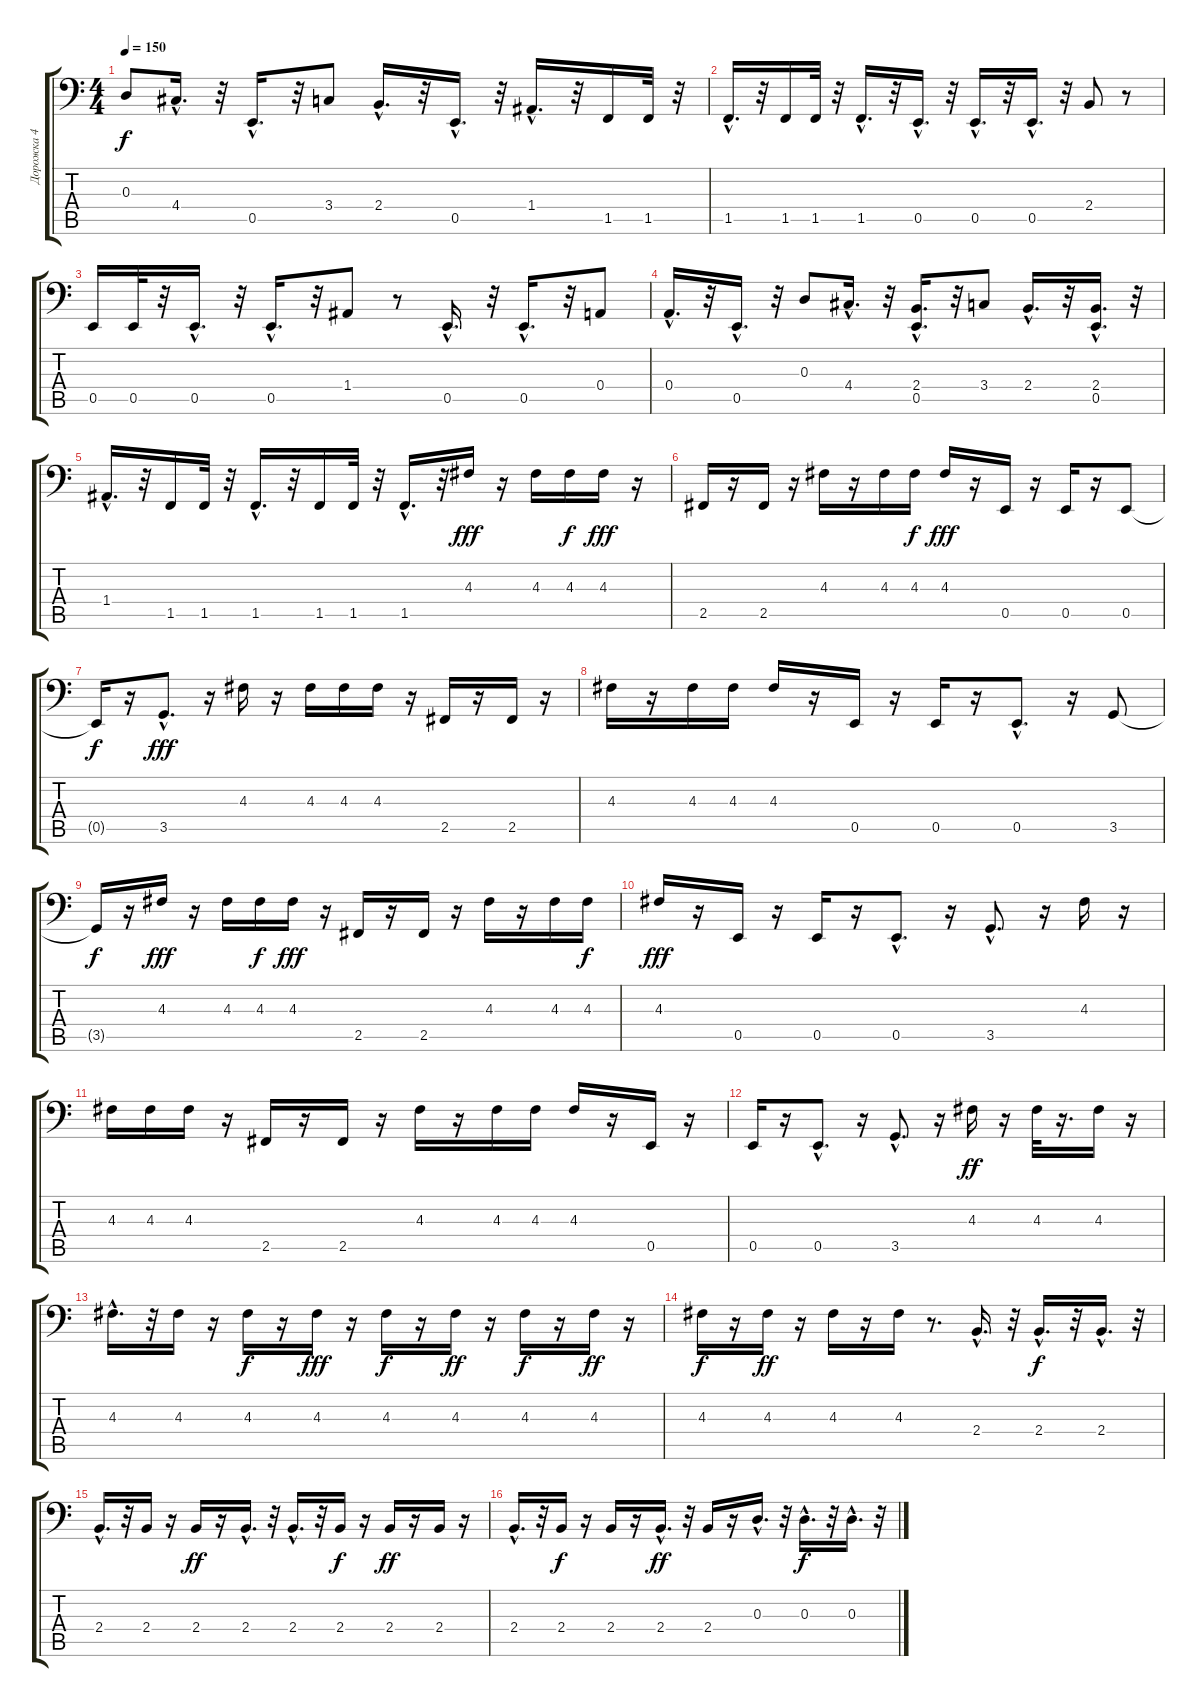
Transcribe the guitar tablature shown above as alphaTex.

\track ("Дорожка 4" "Дорожка 4") {instrument fretlessbass}
\staff {score tabs}
\tuning (C3 G2 D2 A1 E1 B0) {hide}
\ts (4 4)
\tempo 150
\clef f4
\ks c
0.3.8{dy f} 4.4{hac}.16{d} r.32 0.5{hac}.16{d} r.32 3.4.8 2.4{hac}.16{d} r.32 0.5{hac}.16{d} r.32 1.4{hac}.16{d} r.32 1.5.16 1.5.32 r.32 |
1.5{hac}.16{d} r.32 1.5.16 1.5.32 r.32 1.5{hac}.16{d} r.32 0.5{hac}.16{d} r.32 0.5{hac}.16{d} r.32 0.5{hac}.16{d} r.32 2.4.8 r.8 |
0.5.16 0.5.32 r.32 0.5{hac}.16{d} r.32 0.5{hac}.16{d} r.32 1.4.8 r.8 0.5{hac}.16{d} r.32 0.5{hac}.16{d} r.32 0.4.8 |
0.4{hac}.16{d} r.32 0.5{hac}.16{d} r.32 0.3.8 4.4{hac}.16{d} r.32 (2.4{hac} 0.5{hac}).16{d} r.32 3.4.8 2.4{hac}.16{d} r.32 (2.4{hac} 0.5{hac}).16{d} r.32 |
1.4{hac}.16{d} r.32 1.5.16 1.5.32 r.32 1.5{hac}.16{d} r.32 1.5.16 1.5.32 r.32 1.5{hac}.16{d} r.32 4.3.16{dy fff} r.16 4.3.16 4.3.16{dy f} 4.3.16{dy fff} r.16 |
2.5.16 r.16 2.5.16 r.16 4.3.16 r.16 4.3.16 4.3.16{dy f} 4.3.16{dy fff} r.16 0.5.16 r.16 0.5.16 r.16 0.5.8 |
0.5{t}.16{dy f} r.16 3.5{hac}.8{d dy fff} r.16 4.3.16 r.16 4.3.16 4.3.16 4.3.16 r.16 2.5.16 r.16 2.5.16 r.16 |
4.3.16 r.16 4.3.16 4.3.16 4.3.16 r.16 0.5.16 r.16 0.5.16 r.16 0.5{hac}.8{d} r.16 3.5.8 |
3.5{t}.16{dy f} r.16 4.3.16{dy fff} r.16 4.3.16 4.3.16{dy f} 4.3.16{dy fff} r.16 2.5.16 r.16 2.5.16 r.16 4.3.16 r.16 4.3.16 4.3.16{dy f} |
4.3.16{dy fff} r.16 0.5.16 r.16 0.5.16 r.16 0.5{hac}.8{d} r.16 3.5{hac}.8{d} r.16 4.3.16 r.16 |
4.3.16 4.3.16 4.3.16 r.16 2.5.16 r.16 2.5.16 r.16 4.3.16 r.16 4.3.16 4.3.16 4.3.16 r.16 0.5.16 r.16 |
0.5.16 r.16 0.5{hac}.8{d} r.16 3.5{hac}.8{d} r.16 4.3.16{dy ff} r.16 4.3.32 r.16{d} 4.3.16 r.16 |
4.3{hac}.16{d} r.32 4.3.16 r.16 4.3.16{dy f} r.16 4.3.16{dy fff} r.16 4.3.16{dy f} r.16 4.3.16{dy ff} r.16 4.3.16{dy f} r.16 4.3.16{dy ff} r.16 |
4.3.16{dy f} r.16 4.3.16{dy ff} r.16 4.3.16 r.16 4.3.16 r.8{d} 2.4{hac}.16{d} r.32 2.4{hac}.16{d dy f} r.32 2.4{hac}.16{d} r.32 |
2.4{hac}.16{d} r.32 2.4.16 r.16 2.4.16{dy ff} r.16 2.4{hac}.16{d} r.32 2.4{hac}.16{d} r.32 2.4.16{dy f} r.16 2.4.16{dy ff} r.16 2.4.16 r.16 |
2.4{hac}.16{d} r.32 2.4.16{dy f} r.16 2.4.16 r.16 2.4{hac}.16{d dy ff} r.32 2.4.16 r.16 0.3{hac}.16{d} r.32 0.3{hac}.16{d dy f} r.32 0.3{hac}.16{d} r.32
